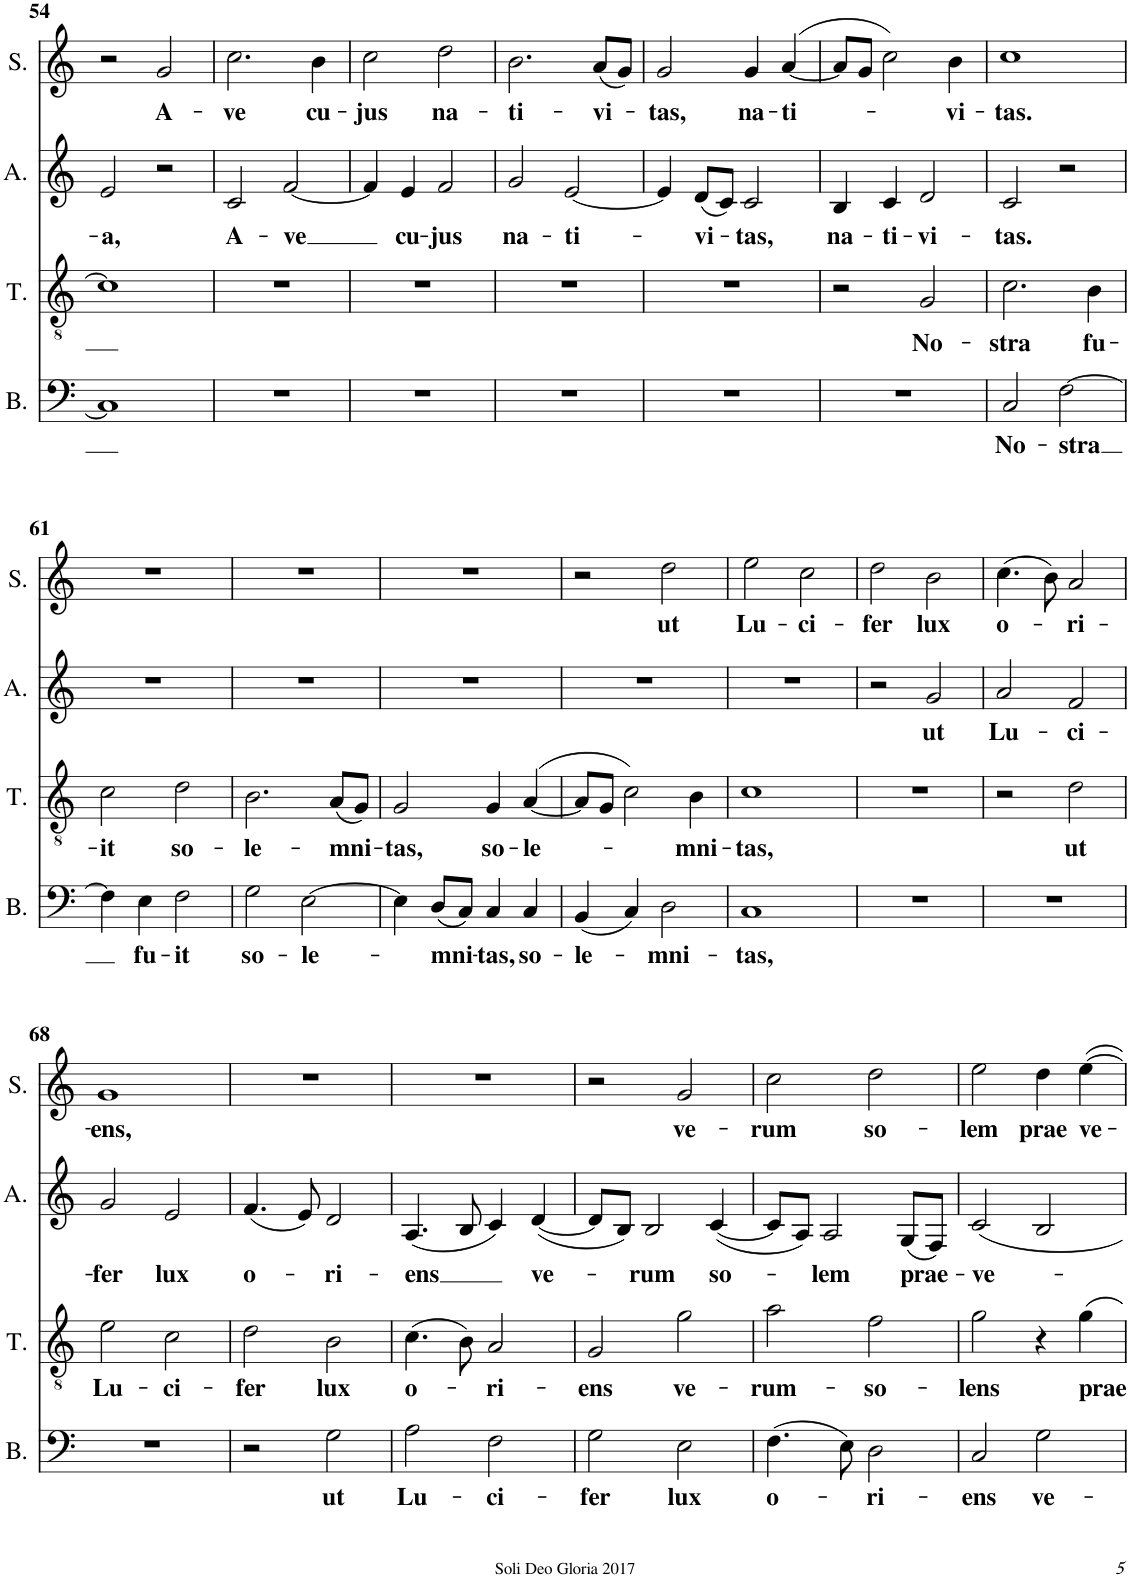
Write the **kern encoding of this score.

**kern	**text	**kern	**text	**kern	**text	**kern	**text
*part4	*part4	*part3	*part3	*part2	*part2	*part1	*part1
*staff4	*staff4	*staff3	*staff3	*staff2	*staff2	*staff1	*staff1
*I"Basse	*	*I"Ténor	*	*I"Alto	*	*I"Soprano	*
*I'B.	*	*I'T.	*	*I'A.	*	*I'S.	*
!!LO:PB:g=z
*clefF4	*	*clefGv2	*	*clefG2	*	*clefG2	*
*k[]	*	*k[]	*	*k[]	*	*k[]	*
*M2/2	*	*M2/2	*	*M2/2	*	*M2/2	*
*met(c|)	*	*met(c|)	*	*met(c|)	*	*met(c|)	*
=54	=54	=54	=54	=54	=54	=54	=54
!	!	!	!	!	!LO:LY:b	!	!
1C]	.	1c]	.	2e/	-a,	2r	.
!	!	!	!	!	!	!	!LO:LY:b
.	.	.	.	2r	.	2g/	A-
=55	=55	=55	=55	=55	=55	=55	=55
!	!	!	!	!	!LO:LY:b	!	!LO:LY:b
1r	.	1r	.	2c/	A-	2.cc\	-ve
!	!	!	!	!	!LO:LY:b	!	!
.	.	.	.	[2f/	-ve	.	.
!	!	!	!	!	!	!	!LO:LY:b
.	.	.	.	.	.	4b\	cu-
=56	=56	=56	=56	=56	=56	=56	=56
!	!	!	!	!	!	!	!LO:LY:b
1r	.	1r	.	4f/]	.	2cc\	-jus
!	!	!	!	!	!LO:LY:b	!	!
.	.	.	.	4e/	cu-	.	.
!	!	!	!	!	!LO:LY:b	!	!LO:LY:b
.	.	.	.	2f/	-jus	2dd\	na-
=57	=57	=57	=57	=57	=57	=57	=57
!	!	!	!	!	!LO:LY:b	!	!LO:LY:b
1r	.	1r	.	2g/	na-	2.b\	-ti-
!	!	!	!	!	!LO:LY:b	!	!
.	.	.	.	[2e/	-ti-	.	.
!	!	!	!	!	!	!	!LO:LY:b
.	.	.	.	.	.	(8a/L	-vi-
.	.	.	.	.	.	8g/J)	.
=58	=58	=58	=58	=58	=58	=58	=58
!	!	!	!	!	!	!	!LO:LY:b
1r	.	1r	.	4e/]	.	2g/	-tas,
!	!	!	!	!	!LO:LY:b	!	!
.	.	.	.	(8d/L	-vi-	.	.
.	.	.	.	8c/J)	.	.	.
!	!	!	!	!	!LO:LY:b	!	!LO:LY:b
.	.	.	.	2c/	-tas,	4g/	na-
!	!	!	!	!	!	!	!LO:LY:b
.	.	.	.	.	.	([4a/	-ti-
=59	=59	=59	=59	=59	=59	=59	=59
!	!	!	!	!	!LO:LY:b	!	!
1r	.	2r	.	4B/	na-	8a/L]	.
.	.	.	.	.	.	8g/J	.
!	!	!	!	!	!LO:LY:b	!	!
.	.	.	.	4c/	-ti-	2cc\)	.
!	!	!	!LO:LY:b	!	!LO:LY:b	!	!
.	.	2G/	No-	2d/	-vi-	.	.
!	!	!	!	!	!	!	!LO:LY:b
.	.	.	.	.	.	4b\	-vi-
=60	=60	=60	=60	=60	=60	=60	=60
!	!LO:LY:b	!	!LO:LY:b	!	!LO:LY:b	!	!LO:LY:b
2C/	No-	2.c\	-stra	2c/	-tas.	1cc	-tas.
!	!LO:LY:b	!	!	!	!	!	!
[2F\	-stra	.	.	2r	.	.	.
!	!	!	!LO:LY:b	!	!	!	!
.	.	4B\	fu-	.	.	.	.
!!LO:LB:g=z
=61	=61	=61	=61	=61	=61	=61	=61
!	!	!	!LO:LY:b	!	!	!	!
4F\]	.	2c\	-it	1r	.	1r	.
!	!LO:LY:b	!	!	!	!	!	!
4E\	fu-	.	.	.	.	.	.
!	!LO:LY:b	!	!LO:LY:b	!	!	!	!
2F\	-it	2d\	so-	.	.	.	.
=62	=62	=62	=62	=62	=62	=62	=62
!	!LO:LY:b	!	!LO:LY:b	!	!	!	!
2G\	so-	2.B\	-le-	1r	.	1r	.
!	!LO:LY:b	!	!	!	!	!	!
[2E\	-le-	.	.	.	.	.	.
!	!	!	!LO:LY:b	!	!	!	!
.	.	(8A/L	-mni-	.	.	.	.
.	.	8G/J)	.	.	.	.	.
=63	=63	=63	=63	=63	=63	=63	=63
!	!	!	!LO:LY:b	!	!	!	!
4E\]	.	2G/	-tas,	1r	.	1r	.
!	!LO:LY:b	!	!	!	!	!	!
(8D/L	-mni-	.	.	.	.	.	.
8C/J)	.	.	.	.	.	.	.
!	!LO:LY:b	!	!LO:LY:b	!	!	!	!
4C/	-tas,	4G/	so-	.	.	.	.
!	!LO:LY:b	!	!LO:LY:b	!	!	!	!
4C/	so-	([4A/	-le-	.	.	.	.
=64	=64	=64	=64	=64	=64	=64	=64
!	!LO:LY:b	!	!	!	!	!	!
(4BB/	-le-	8A/L]	.	1r	.	2r	.
.	.	8G/J	.	.	.	.	.
4C/)	.	2c\)	.	.	.	.	.
!	!LO:LY:b	!	!	!	!	!	!LO:LY:b
2D\	-mni-	.	.	.	.	2dd\	ut
!	!	!	!LO:LY:b	!	!	!	!
.	.	4B\	-mni-	.	.	.	.
=65	=65	=65	=65	=65	=65	=65	=65
!	!LO:LY:b	!	!LO:LY:b	!	!	!	!LO:LY:b
1C	-tas,	1c	-tas,	1r	.	2ee\	Lu-
!	!	!	!	!	!	!	!LO:LY:b
.	.	.	.	.	.	2cc\	-ci-
=66	=66	=66	=66	=66	=66	=66	=66
!	!	!	!	!	!	!	!LO:LY:b
1r	.	1r	.	2r	.	2dd\	-fer
!	!	!	!	!	!LO:LY:b	!	!LO:LY:b
.	.	.	.	2g/	ut	2b\	lux
=67	=67	=67	=67	=67	=67	=67	=67
!	!	!	!	!	!LO:LY:b	!	!LO:LY:b
1r	.	2r	.	2a/	Lu-	(4.cc\	o-
.	.	.	.	.	.	8b\)	.
!	!	!	!LO:LY:b	!	!LO:LY:b	!	!LO:LY:b
.	.	2d\	ut	2f/	-ci-	2a/	-ri-
!!LO:LB:g=z
=68	=68	=68	=68	=68	=68	=68	=68
!	!	!	!LO:LY:b	!	!LO:LY:b	!	!LO:LY:b
1r	.	2e\	Lu-	2g/	-fer	1g	-ens,
!	!	!	!LO:LY:b	!	!LO:LY:b	!	!
.	.	2c\	-ci-	2e/	lux	.	.
=69	=69	=69	=69	=69	=69	=69	=69
!	!	!	!LO:LY:b	!	!LO:LY:b	!	!
2r	.	2d\	-fer	(4.f/	o-	1r	.
.	.	.	.	8e/)	.	.	.
!	!LO:LY:b	!	!LO:LY:b	!	!LO:LY:b	!	!
2G\	ut	2B\	lux	2d/	-ri-	.	.
=70	=70	=70	=70	=70	=70	=70	=70
!	!LO:LY:b	!	!LO:LY:b	!	!LO:LY:b	!	!
2A\	Lu-	(4.c\	o-	(4.A/	-ens	1r	.
.	.	8B\)	.	8B/	.	.	.
!	!LO:LY:b	!	!LO:LY:b	!	!	!	!
2F\	-ci-	2A/	-ri-	4c/)	.	.	.
!	!	!	!	!	!LO:LY:b	!	!
.	.	.	.	([4d/	ve-	.	.
=71	=71	=71	=71	=71	=71	=71	=71
!	!LO:LY:b	!	!LO:LY:b	!	!	!	!
2G\	-fer	2G/	-ens	8d/L]	.	2r	.
.	.	.	.	8B/J)	.	.	.
!	!	!	!	!	!LO:LY:b	!	!
.	.	.	.	2B/	-rum	.	.
!	!LO:LY:b	!	!LO:LY:b	!	!	!	!LO:LY:b
2E\	lux	2g\	ve-	.	.	2g/	ve-
!	!	!	!	!	!LO:LY:b	!	!
.	.	.	.	([4c/	so-	.	.
=72	=72	=72	=72	=72	=72	=72	=72
!	!LO:LY:b	!	!LO:LY:b	!	!	!	!LO:LY:b
(4.F\	o-	2a\	-rum-	8c/L]	.	2cc\	-rum
.	.	.	.	8A/J)	.	.	.
!	!	!	!	!	!LO:LY:b	!	!
.	.	.	.	2A/	-lem	.	.
8E\)	.	.	.	.	.	.	.
!	!LO:LY:b	!	!LO:LY:b	!	!	!	!LO:LY:b
2D\	-ri-	2f\	-so-	.	.	2dd\	so-
!	!	!	!	!	!LO:LY:b	!	!
.	.	.	.	(8G/L	prae-	.	.
.	.	.	.	8F/J)	.	.	.
=73	=73	=73	=73	=73	=73	=73	=73
!	!LO:LY:b	!	!LO:LY:b	!	!LO:LY:b	!	!LO:LY:b
2C/	-ens	2g\	-lens	2c/	-ve-	2ee\	-lem
!	!LO:LY:b	!	!	!	!	!	!LO:LY:b
2G\	ve-	4r	.	2B/	.	4dd\	prae
!	!	!	!LO:LY:b	!	!	!	!LO:LY:b
.	.	4g\	prae	.	.	[4ee\	ve-
=	=	=	=	=	=	=	=
*-	*-	*-	*-	*-	*-	*-	*-
